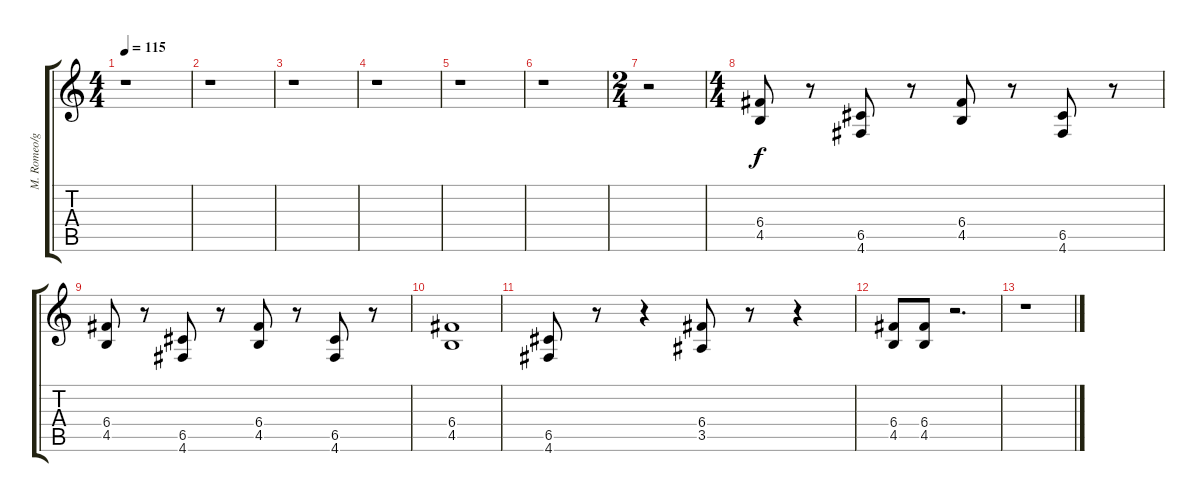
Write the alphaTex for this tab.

\track ("M. Romeo/guitarra/Ritmo" "M. Romeo/g") {instrument overdrivenguitar}
\staff {score tabs}
\tuning (D4 A3 F3 C3 G2 D2) {hide}
\ts (4 4)
\tempo 115
\clef g2
\ks c
r.1{dy f} |
r.1 |
r.1 |
r.1 |
r.1 |
r.1 |
\ts (2 4)
r.2 |
\ts (4 4)
(6.4 4.5).8{volume 16} r.8 (6.5 4.6).8 r.8 (6.4 4.5).8 r.8 (6.5 4.6).8 r.8 |
(6.4 4.5).8 r.8 (6.5 4.6).8 r.8 (6.4 4.5).8 r.8 (6.5 4.6).8 r.8 |
(6.4 4.5).1 |
(6.5 4.6).8 r.8 r.4 (6.4 3.5).8 r.8 r.4 |
(6.4 4.5).8 (6.4 4.5).8 r.2{d} |
r.1
